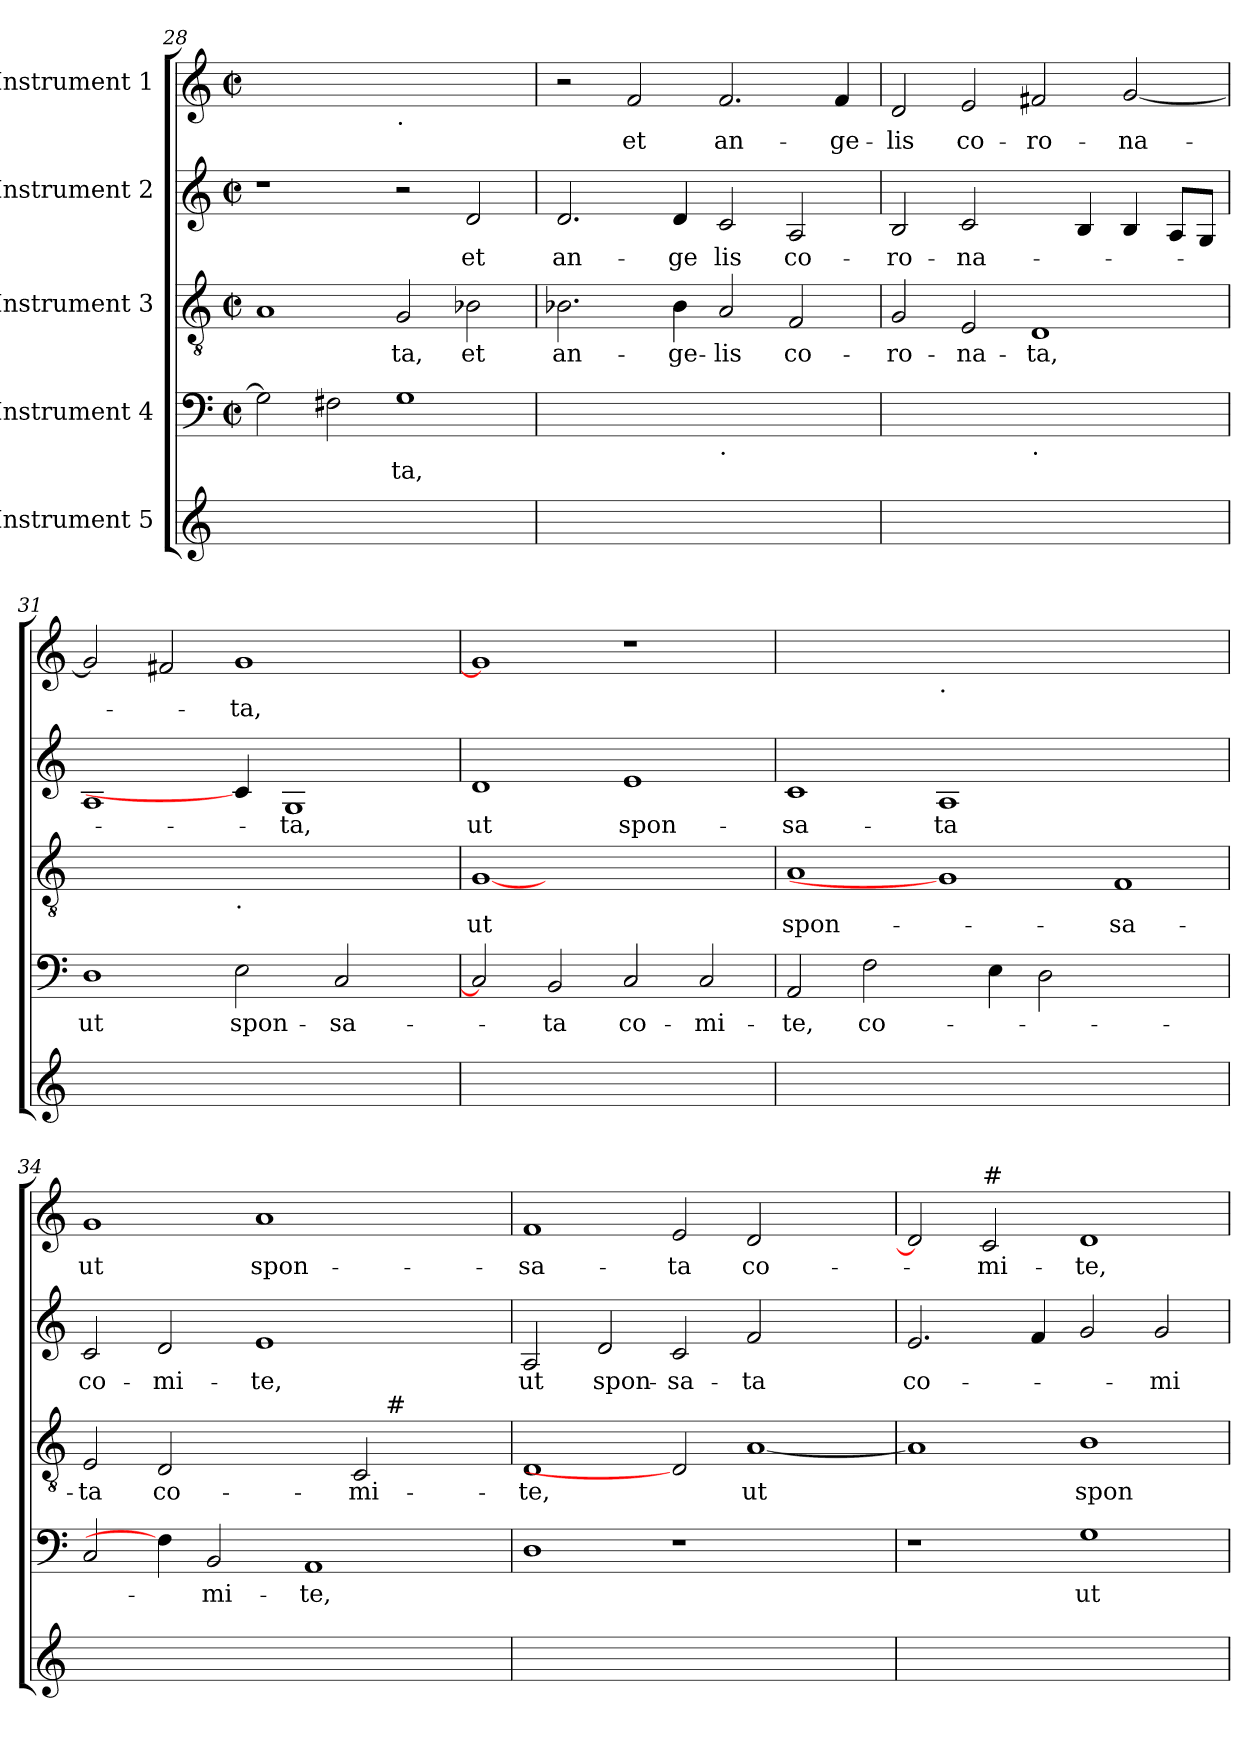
**kern	**kern	**text	**kern	**text	**kern	**text	**kern	**text
*part5	*part4	*part4	*part3	*part3	*part2	*part2	*part1	*part1
*staff5	*staff4	*staff4	*staff3	*staff3	*staff2	*staff2	*staff1	*staff1
*I"Instrument 5	*I"Instrument 4	*	*I"Instrument 3	*	*I"Instrument 2	*	*I"Instrument 1	*
*clefG2	*clefF4	*	*clefGv2	*	*clefG2	*	*clefG2	*
*k[]	*k[]	*	*k[]	*	*k[]	*	*k[]	*
*	*M2/2	*	*M2/2	*	*M2/2	*	*M2/2	*
*	*met(c|)	*	*met(c|)	*	*met(c|)	*	*met(c|)	*
=28	=28	=28	=28	=28	=28	=28	=28	=28
1ryy	2G\]	.	1A	.	1r	.	1ryy	.
.	2F#X\	.	.	.	.	.	.	.
!	!	!	!	!	!	!	!LO:TX:b:t=.	!
!	!	!LO:LY:b	!	!LO:LY:b	!	!	!	!
1ryy	1G	-ta,	2G/	-ta,	2r	.	1ryy	.
!	!	!	!	!LO:LY:b	!	!LO:LY:b	!	!
.	.	.	2B-X\	et	2d/	et	.	.
=29	=29	=29	=29	=29	=29	=29	=29	=29
!	!	!	!	!LO:LY:b	!	!LO:LY:b	!	!
1ryy	1ryy	.	2.B-X\	an-	2.d/	an-	2r	.
!	!	!	!	!	!	!	!	!LO:LY:b
.	.	.	.	.	.	.	2f/	et
!	!	!	!	!LO:LY:b	!	!LO:LY:b	!	!
.	.	.	4B-\	-ge-	4d/	-ge	.	.
!	!LO:TX:b:t=.	!	!	!	!	!	!	!
!	!	!	!	!LO:LY:b	!	!LO:LY:b	!	!LO:LY:b
1ryy	1ryy	.	2A/	-lis	2c/	lis	2.f/	an-
!	!	!	!	!LO:LY:b	!	!LO:LY:b	!	!
.	.	.	2F/	co-	2A/	co-	.	.
!	!	!	!	!	!	!	!	!LO:LY:b
.	.	.	.	.	.	.	4f/	-ge-
=30	=30	=30	=30	=30	=30	=30	=30	=30
!	!	!	!	!LO:LY:b	!	!LO:LY:b	!	!LO:LY:b
1ryy	1ryy	.	2G/	-ro-	2B/	-ro-	2d/	-lis
!	!	!	!	!LO:LY:b	!	!LO:LY:b	!	!LO:LY:b
.	.	.	2E/	-na-	[2c/	-na-	2e/	co-
!	!LO:TX:b:t=.	!	!	!	!	!	!	!
!	!	!	!	!LO:LY:b	!	!	!	!LO:LY:b
1ryy	1ryy	.	1D	-ta,	4ryy	.	2f#X/	-ro-
.	.	.	.	.	4B/	.	.	.
!	!	!	!	!	!	!	!	!LO:LY:b
.	.	.	.	.	4B/	.	[<2g/	-na-
.	.	.	.	.	8A/L	.	.	.
.	.	.	.	.	8G/J	.	.	.
!!LO:LB:g=z
=31	=31	=31	=31	=31	=31	=31	=31	=31
!	!	!LO:LY:b	!	!	!	!	!	!
1ryy	1D	ut	1ryy	.	1A	.	2g/]	.
.	.	.	.	.	.	.	2f#X/	.
!	!	!	!LO:TX:b:t=.	!	!	!	!	!
!	!	!LO:LY:b	!	!	!	!	!	!LO:LY:b
1ryy	2E\	spon-	1ryy	.	4c/]	.	[>1g	-ta,
!	!	!	!	!	!	!LO:LY:b	!	!
.	.	.	.	.	1G	-ta,	.	.
!	!	!LO:LY:b	!	!	!	!	!	!
.	[>2C/	-sa-	.	.	.	.	.	.
4ryy	4ryy	.	4ryy	.	.	.	4ryy	.
!!LO:PB:g=z
=32	=32	=32	=32	=32	=32	=32	=32	=32
!	!	!	!	!LO:LY:b	!	!LO:LY:b	!	!
1ryy	2C/]	.	[1G	ut	1d	ut	1g]	.
!	!	!LO:LY:b	!	!	!	!	!	!
.	2BB/	-ta	.	.	.	.	.	.
!	!	!LO:LY:b	!	!	!	!LO:LY:b	!	!
1ryy	2C/	co-	1ryy	.	1e	spon-	1r	.
!	!	!LO:LY:b	!	!	!	!	!	!
.	2C/	-mi-	.	.	.	.	.	.
=33	=33	=33	=33	=33	=33	=33	=33	=33
!	!	!LO:LY:b	!	!LO:LY:b	!	!LO:LY:b	!	!
1ryy	2AA/	-te,	1A	spon-	1c	-sa-	1ryy	.
!	!	!LO:LY:b	!	!	!	!	!	!
.	[2F\	co-	.	.	.	.	.	.
!	!	!	!	!	!	!	!LO:TX:b:t=.	!
!	!	!	!	!	!	!LO:LY:b	!	!
0ryy	4ryy	.	1G]	.	1A	-ta	0ryy	.
.	4E\	.	.	.	.	.	.	.
.	2D\	.	.	.	.	.	.	.
!	!	!	!	!LO:LY:b	!	!	!	!
.	1ryy	.	1F	-sa-	1ryy	.	.	.
=34	=34	=34	=34	=34	=34	=34	=34	=34
!	!	!	!	!LO:LY:b	!	!LO:LY:b	!	!LO:LY:b
*	*	*	*^	*	*	*	*	*
1ryy	2C/	.	2E/	1ryy	-ta	2c/	co-	1g	ut
!	!	!	!	!	!LO:LY:b	!	!LO:LY:b	!	!
.	4F\]	.	[2D	.	co-	2d/	-mi-	.	.
!	!	!LO:LY:b	!	!	!	!	!	!	!
.	2BB/	-mi-	.	.	.	.	.	.	.
!	!	!	!	!	!	!	!LO:LY:b	!	!LO:LY:b
1ryy	.	.	2ryy	2ryy	.	1e	-te,	1a	spon-
!	!	!LO:LY:b	!	!	!	!	!	!	!
.	1AA	-te,	.	.	.	.	.	.	.
!	!	!	!	!	!LO:LY:b	!	!	!	!
.	.	.	2C/	8ryy	-mi-	.	.	.	.
!	!	!	!	!LO:TX:a:t=#	!	!	!	!	!
.	.	.	.	2ryy	.	.	.	.	.
4ryy	.	.	4ryy	.	.	4ryy	.	4ryy	.
.	.	.	.	8ryy	.	.	.	.	.
=35	=35	=35	=35	=35	=35	=35	=35	=35	=35
!	!	!	!	!	!LO:LY:b	!	!LO:LY:b	!	!LO:LY:b
*	*	*	*v	*v	*	*	*	*	*
1ryy	1D	.	1D	-te,	2A/	ut	1f	-sa-
!	!	!	!	!	!	!LO:LY:b	!	!
.	.	.	.	.	2d/	spon-	.	.
!	!	!	!	!	!	!LO:LY:b	!	!LO:LY:b
1.ryy	1r	.	2D]	.	2c/	-sa-	2e/	-ta
!	!	!	!	!LO:LY:b	!	!LO:LY:b	!	!LO:LY:b
.	.	.	[<1A	ut	2f/	-ta	[<2d/	co-
.	2ryy	.	.	.	2ryy	.	2ryy	.
=36	=36	=36	=36	=36	=36	=36	=36	=36
!	!	!	!	!	!	!LO:LY:b	!	!
1ryy	1r	.	1A]	.	2.e/	co-	2d/]	.
!	!	!	!	!	!	!	!LO:TX:a:t=#	!
!	!	!	!	!	!	!	!	!LO:LY:b
.	.	.	.	.	.	.	2c/	-mi-
.	.	.	.	.	4f/	.	.	.
!	!	!LO:LY:b	!	!LO:LY:b	!	!	!	!LO:LY:b
1ryy	1G	ut	1B	spon-	2g/	.	1d	-te,
!	!	!	!	!	!	!LO:LY:b	!	!
.	.	.	.	.	2g/	-mi-	.	.
=	=	=	=	=	=	=	=	=
*-	*-	*-	*-	*-	*-	*-	*-	*-
